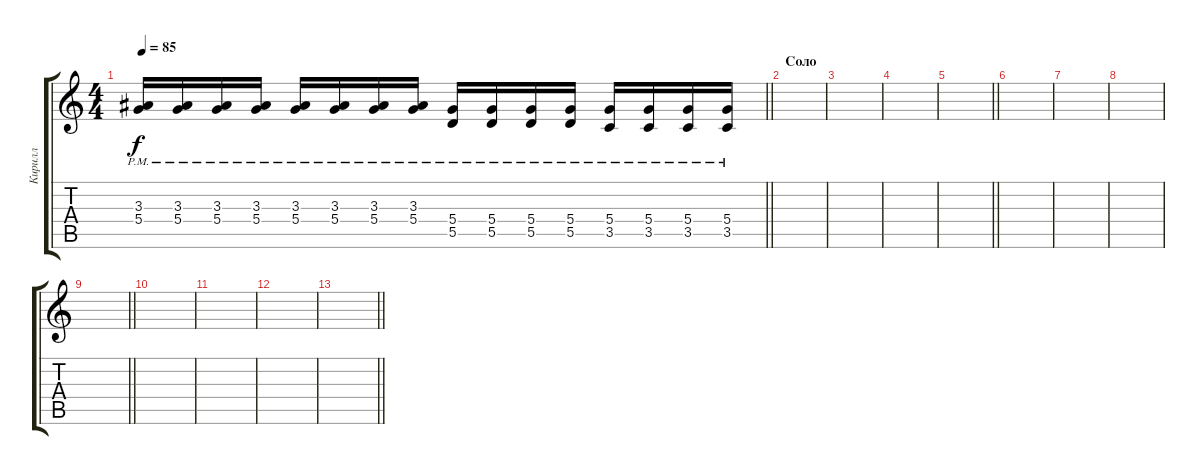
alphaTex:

\track ("Кирилл" "Кирилл") {instrument electricguitarjazz}
\staff {score tabs}
\tuning (E4 B3 G3 D3 A2 E2) {hide}
\ts (4 4)
\tempo 85
\clef g2
\barLineRight lightlight
\ks c
(3.3{pm} 5.4{pm}).16{dy f} (3.3{pm} 5.4{pm}).16 (3.3{pm} 5.4{pm}).16 (3.3{pm} 5.4{pm}).16 (3.3{pm} 5.4{pm}).16 (3.3{pm} 5.4{pm}).16 (3.3{pm} 5.4{pm}).16 (3.3{pm} 5.4{pm}).16 (5.4{pm} 5.5{pm}).16 (5.4{pm} 5.5{pm}).16 (5.4{pm} 5.5{pm}).16 (5.4{pm} 5.5{pm}).16 (5.4{pm} 3.5{pm}).16 (5.4{pm} 3.5{pm}).16 (5.4{pm} 3.5{pm}).16 (5.4{pm} 3.5{pm}).16 |
\section ("" "Соло")
|
|
|
\barLineRight lightlight
|
|
|
|
\barLineRight lightlight
|
|
|
|
\barLineRight lightlight
